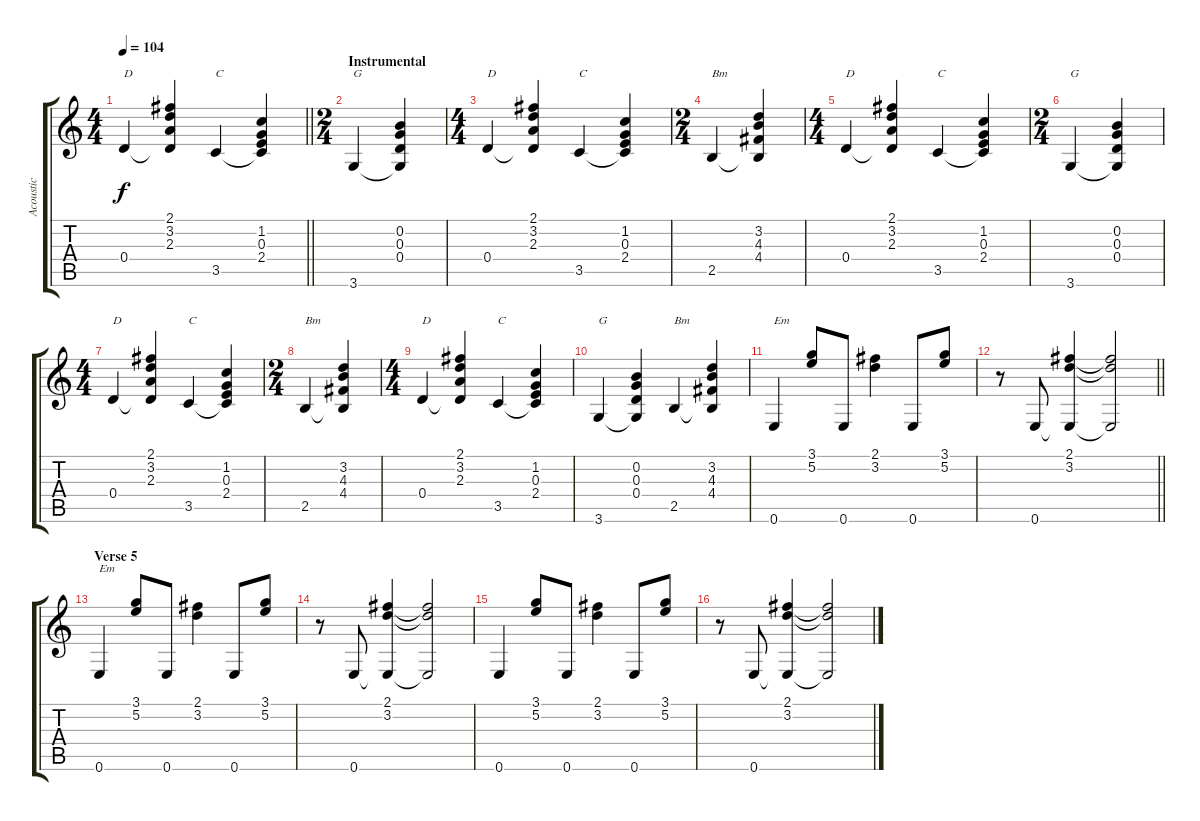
\track ("Acoustic" "Acoustic") {instrument acousticguitarsteel}
\staff {score tabs}
\tuning (E4 B3 G3 D3 A2 E2) {hide}
\ts (4 4)
\tempo 104
\clef g2
\barLineRight lightlight
\ks c
0.4.4{txt "D" dy f} (2.1 3.2 2.3 0.4{t}).4 3.5.4{txt "C"} (1.2 0.3 2.4 3.5{t}).4 |
\ts (2 4)
\section ("" "Instrumental")
3.6.4{txt "G"} (0.2 0.3 0.4 3.6{t}).4 |
\ts (4 4)
0.4.4{txt "D"} (2.1 3.2 2.3 0.4{t}).4 3.5.4{txt "C"} (1.2 0.3 2.4 3.5{t}).4 |
\ts (2 4)
2.5.4{txt "Bm"} (3.2 4.3 4.4 2.5{t}).4 |
\ts (4 4)
0.4.4{txt "D"} (2.1 3.2 2.3 0.4{t}).4 3.5.4{txt "C"} (1.2 0.3 2.4 3.5{t}).4 |
\ts (2 4)
3.6.4{txt "G"} (0.2 0.3 0.4 3.6{t}).4 |
\ts (4 4)
0.4.4{txt "D"} (2.1 3.2 2.3 0.4{t}).4 3.5.4{txt "C"} (1.2 0.3 2.4 3.5{t}).4 |
\ts (2 4)
2.5.4{txt "Bm"} (3.2 4.3 4.4 2.5{t}).4 |
\ts (4 4)
0.4.4{txt "D"} (2.1 3.2 2.3 0.4{t}).4 3.5.4{txt "C"} (1.2 0.3 2.4 3.5{t}).4 |
3.6.4{txt "G"} (0.2 0.3 0.4 3.6{t}).4 2.5.4{txt "Bm"} (3.2 4.3 4.4 2.5{t}).4 |
0.6.4{txt "Em"} (3.1 5.2).8 0.6.8 (2.1 3.2).4 0.6.8 (3.1 5.2).8 |
\barLineRight lightlight
r.8 0.6.8 (2.1 3.2 0.6{t}).4 (2.1{t} 3.2{t} 0.6{t}).2 |
\section ("" "Verse 5")
0.6.4{txt "Em"} (3.1 5.2).8 0.6.8 (2.1 3.2).4 0.6.8 (3.1 5.2).8 |
r.8 0.6.8 (2.1 3.2 0.6{t}).4 (2.1{t} 3.2{t} 0.6{t}).2 |
0.6.4 (3.1 5.2).8 0.6.8 (2.1 3.2).4 0.6.8 (3.1 5.2).8 |
r.8 0.6.8 (2.1 3.2 0.6{t}).4 (2.1{t} 3.2{t} 0.6{t}).2
